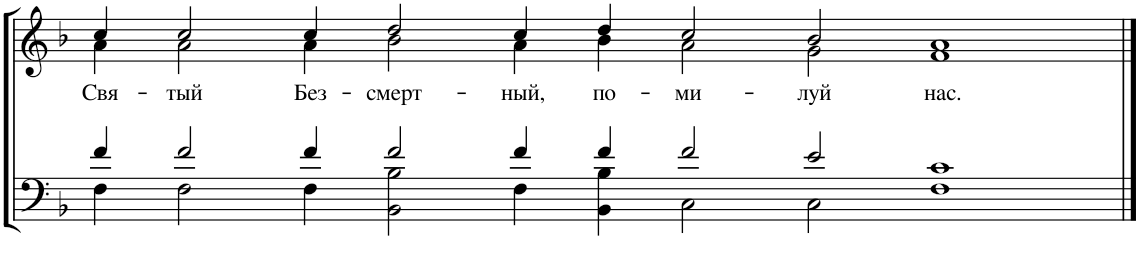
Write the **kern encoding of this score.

**kern	**kern	**text
*part1	*part1	*part1
*staff2	*staff1	*staff1
*I"Piano	*	*
*I'Pno.	*	*
!!LO:PB:g=z
*clefF4	*clefG2	*
*k[b-]	*k[b-]	*
*M63/4	*M63/4	*
=8	=8	=8
*^	*^	*
*	*^	*	*	*
!	!	!	!	!	!LO:LY:b
000ryy	4f/	4F\	4cc/	4a\	Свя-
!	!	!	!	!	!LO:LY:b
.	2f/	2F\	2cc/	2a\	-тый
!	!	!	!	!	!LO:LY:b
.	4f/	4F\	4cc/	4a\	Без-
!	!	!	!	!	!LO:LY:b
.	2f/	2BB-\ 2B-\	2dd/	2b-\	-смерт-
!	!	!	!	!	!LO:LY:b
.	4f/	4F\	4cc/	4a\	-ный,
!	!	!	!	!	!LO:LY:b
.	4f/	4BB-\ 4B-\	4dd/	4b-\	по-
!	!	!	!	!	!LO:LY:b
.	2f/	2C\	2cc/	2a\	-ми-
!	!	!	!	!	!LO:LY:b
.	2e/	2C\	2b-/	2g\	-луй
!	!	!	!	!	!LO:LY:b
.	1c	1F	1a	1f	нас.
.	1ryy	1ryy	000ryy	000ryy	.
.	1ryy	1ryy	.	.	.
.	1ryy	1ryy	.	.	.
.	1ryy	1ryy	.	.	.
4%31ryy	1ryy	1ryy	.	.	.
.	1ryy	1ryy	.	.	.
.	1ryy	1ryy	.	.	.
.	1ryy	1ryy	.	.	.
.	4%15ryy	4%15ryy	4%15ryy	4%15ryy	.
*v	*v	*v	*	*	*
*	*v	*v	*
==	==	==
*-	*-	*-
